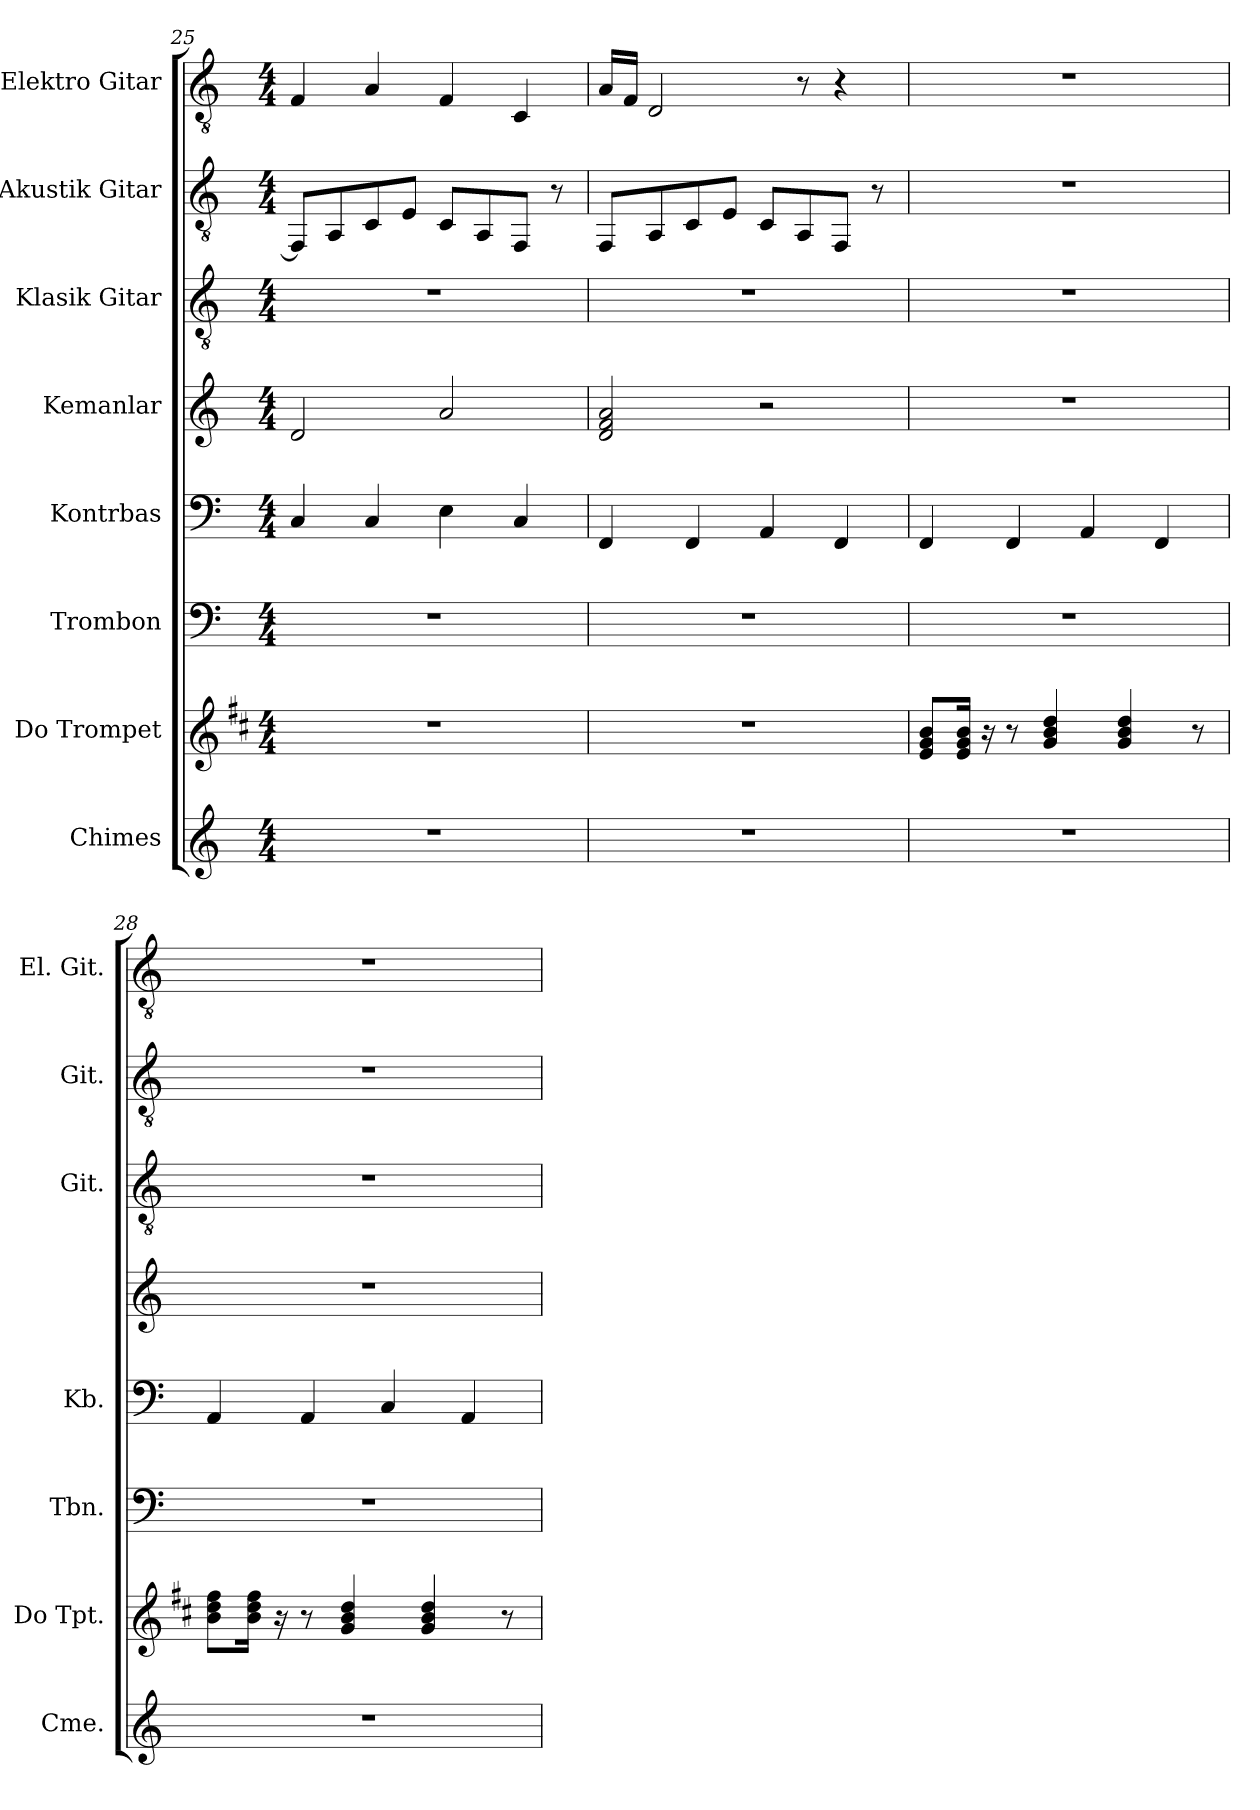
**kern	**kern	**kern	**kern	**kern	**kern	**kern	**kern
*part8	*part7	*part6	*part5	*part4	*part3	*part2	*part1
*staff8	*staff7	*staff6	*staff5	*staff4	*staff3	*staff2	*staff1
*I"Chimes	*I"Do Trompet	*I"Trombon	*I"Kontrbas	*I"Kemanlar	*I"Klasik Gitar	*I"Akustik Gitar	*I"Elektro Gitar
*I'Cme.	*I'Do Tpt.	*I'Tbn.	*I'Kb.	*	*I'Git.	*I'Git.	*I'El. Git.
*clefG2	*clefG2	*clefF4	*clefF4	*clefG2	*clefGv2	*clefGv2	*clefGv2
*	*ITrd1c2	*	*ITrd7c12	*	*	*	*
*k[]	*k[]	*k[]	*k[]	*k[]	*k[]	*k[]	*k[]
*M4/4	*M4/4	*M4/4	*M4/4	*M4/4	*M4/4	*M4/4	*M4/4
=25	=25	=25	=25	=25	=25	=25	=25
1r	1r	1r	4CC/	2d/	1r	8FF/L]	4F/
.	.	.	.	.	.	8AA/	.
.	.	.	4CC/	.	.	8C/	4A/
.	.	.	.	.	.	8E/J	.
.	.	.	4EE\	2a/	.	8C/L	4F/
.	.	.	.	.	.	8AA/	.
.	.	.	4CC/	.	.	8FF/J	4C/
.	.	.	.	.	.	8r	.
=26	=26	=26	=26	=26	=26	=26	=26
1r	1r	1r	4FFF/	2d/ 2f/ 2a/	1r	8FF/L	16A/LL
.	.	.	.	.	.	.	16F/JJ
.	.	.	.	.	.	8AA/	2D/
.	.	.	4FFF/	.	.	8C/	.
.	.	.	.	.	.	8E/J	.
.	.	.	4AAA/	2r	.	8C/L	.
.	.	.	.	.	.	8AA/	8r
.	.	.	4FFF/	.	.	8FF/J	4r
.	.	.	.	.	.	8r	.
!!LO:PB:g=z
=27	=27	=27	=27	=27	=27	=27	=27
1r	8d/ 8f/ 8a/L	1r	4FFF/	1r	1r	1r	1r
.	16d/ 16f/ 16a/Jk	.	.	.	.	.	.
.	16r	.	.	.	.	.	.
.	8r	.	4FFF/	.	.	.	.
.	4f/ 4a/ 4cc/	.	.	.	.	.	.
.	.	.	4AAA/	.	.	.	.
.	4f/ 4a/ 4cc/	.	.	.	.	.	.
.	.	.	4FFF/	.	.	.	.
.	8r	.	.	.	.	.	.
=28	=28	=28	=28	=28	=28	=28	=28
1r	8a\ 8cc\ 8ee\L	1r	4AAA/	1r	1r	1r	1r
.	16a\ 16cc\ 16ee\Jk	.	.	.	.	.	.
.	16r	.	.	.	.	.	.
.	8r	.	4AAA/	.	.	.	.
.	4f/ 4a/ 4cc/	.	.	.	.	.	.
.	.	.	4CC/	.	.	.	.
.	4f/ 4a/ 4cc/	.	.	.	.	.	.
.	.	.	4AAA/	.	.	.	.
.	8r	.	.	.	.	.	.
=	=	=	=	=	=	=	=
*-	*-	*-	*-	*-	*-	*-	*-
